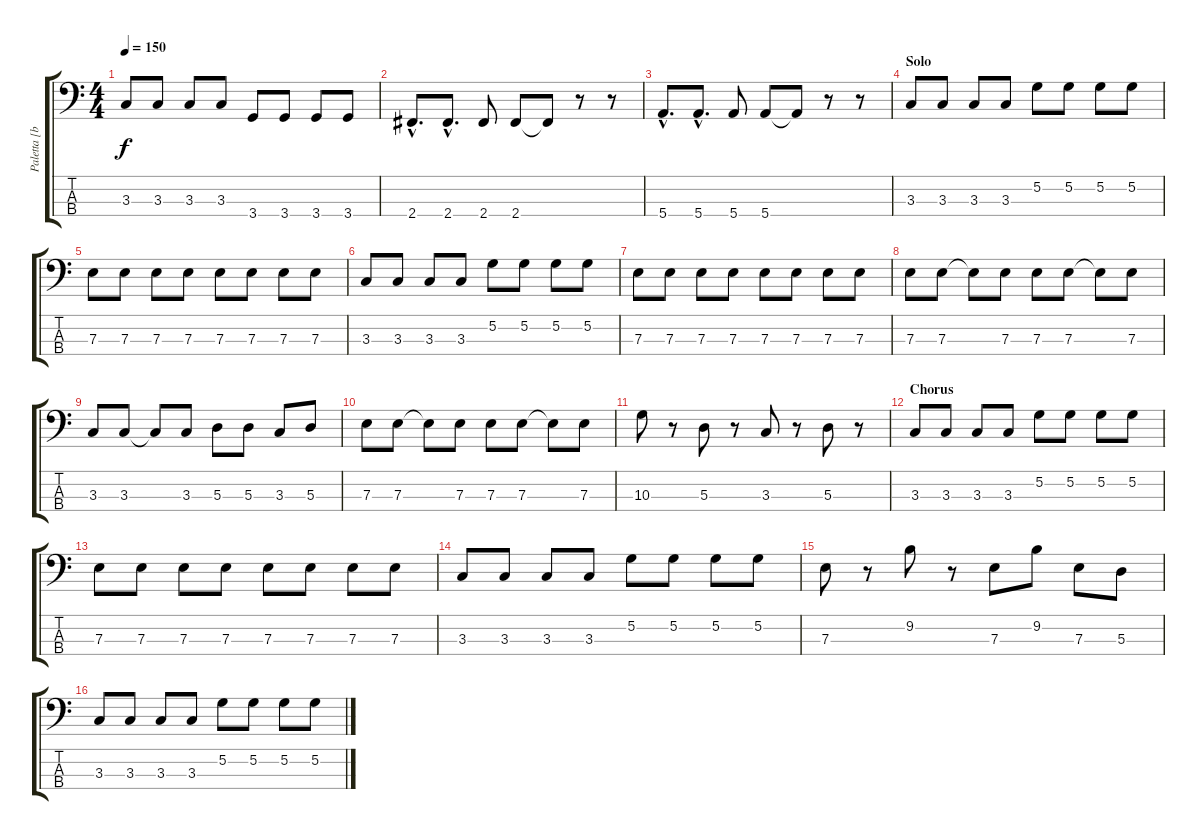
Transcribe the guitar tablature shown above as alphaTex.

\track ("Paletta [bass]" "Paletta [b") {instrument electricbasspick}
\staff {score tabs}
\tuning (G2 D2 A1 E1) {hide}
\ts (4 4)
\tempo 150
\clef f4
\ks c
3.3.8{dy f} 3.3.8 3.3.8 3.3.8 3.4.8 3.4.8 3.4.8 3.4.8 |
2.4{hac}.8{d} 2.4{hac}.8{d} 2.4.8 2.4.8 2.4{t}.8 r.8 r.8 |
5.4{hac}.8{d} 5.4{hac}.8{d} 5.4.8 5.4.8 5.4{t}.8 r.8 r.8 |
\section ("" "Solo")
3.3.8 3.3.8 3.3.8 3.3.8 5.2.8 5.2.8 5.2.8 5.2.8 |
7.3.8 7.3.8 7.3.8 7.3.8 7.3.8 7.3.8 7.3.8 7.3.8 |
3.3.8 3.3.8 3.3.8 3.3.8 5.2.8 5.2.8 5.2.8 5.2.8 |
7.3.8 7.3.8 7.3.8 7.3.8 7.3.8 7.3.8 7.3.8 7.3.8 |
7.3.8 7.3.8 7.3{t}.8 7.3.8 7.3.8 7.3.8 7.3{t}.8 7.3.8 |
3.3.8 3.3.8 3.3{t}.8 3.3.8 5.3.8 5.3.8 3.3.8 5.3.8 |
7.3.8 7.3.8 7.3{t}.8 7.3.8 7.3.8 7.3.8 7.3{t}.8 7.3.8 |
10.3.8 r.8 5.3.8 r.8 3.3.8 r.8 5.3.8 r.8 |
\section ("" "Chorus")
3.3.8 3.3.8 3.3.8 3.3.8 5.2.8 5.2.8 5.2.8 5.2.8 |
7.3.8 7.3.8 7.3.8 7.3.8 7.3.8 7.3.8 7.3.8 7.3.8 |
3.3.8 3.3.8 3.3.8 3.3.8 5.2.8 5.2.8 5.2.8 5.2.8 |
7.3.8 r.8 9.2.8 r.8 7.3.8 9.2.8 7.3.8 5.3.8 |
3.3.8 3.3.8 3.3.8 3.3.8 5.2.8 5.2.8 5.2.8 5.2.8
